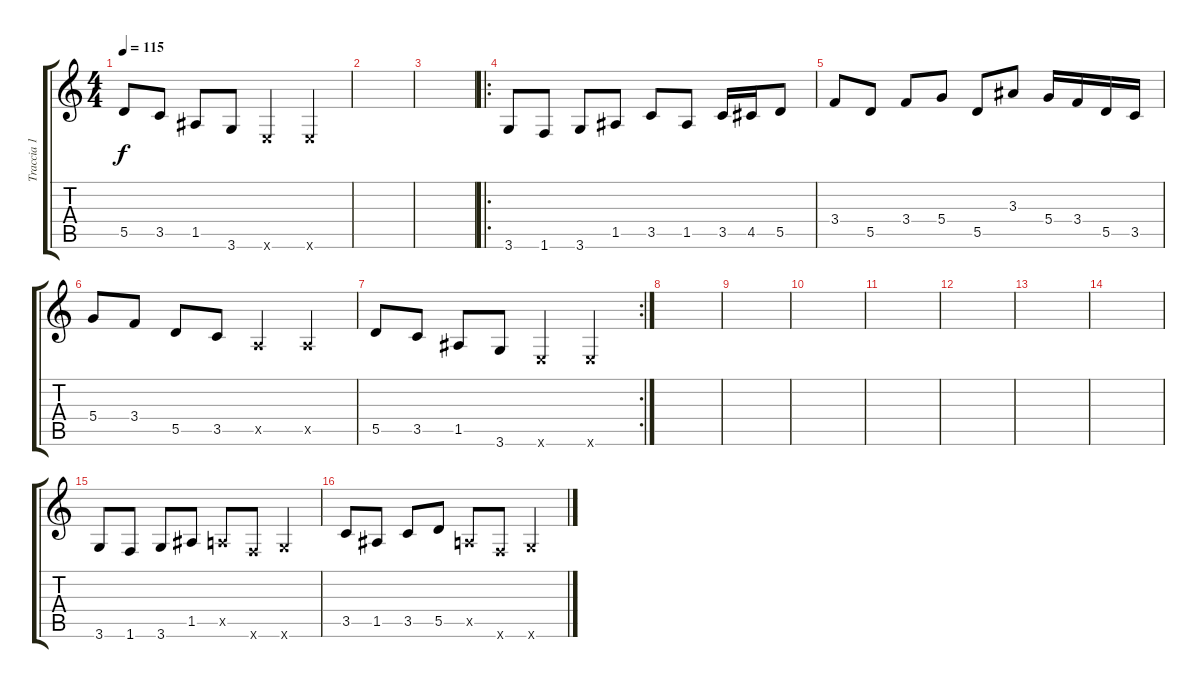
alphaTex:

\track ("Traccia 1" "Traccia 1") {instrument overdrivenguitar}
\staff {score tabs}
\tuning (E4 B3 G3 D3 A2 E2) {hide}
\ts (4 4)
\tempo 115
\clef g2
\ks c
5.5.8{dy f} 3.5.8 1.5.8 3.6.8 0.6{x}.4 0.6{x}.4 |
|
|
\ro
3.6.8 1.6.8 3.6.8 1.5.8 3.5.8 1.5.8 3.5.16 4.5.16 5.5.8 |
3.4.8 5.5.8 3.4.8 5.4.8 5.5.8 3.3.8 5.4.16 3.4.16 5.5.16 3.5.16 |
5.4.8 3.4.8 5.5.8 3.5.8 0.5{x}.4 0.5{x}.4 |
\rc 2
5.5.8 3.5.8 1.5.8 3.6.8 0.6{x}.4 0.6{x}.4 |
|
|
|
|
|
|
|
3.6.8 1.6.8 3.6.8 1.5.8 0.5{x}.8 1.6{x}.8 3.6{x}.4 |
3.5.8 1.5.8 3.5.8 5.5.8 0.5{x}.8 1.6{x}.8 3.6{x}.4
